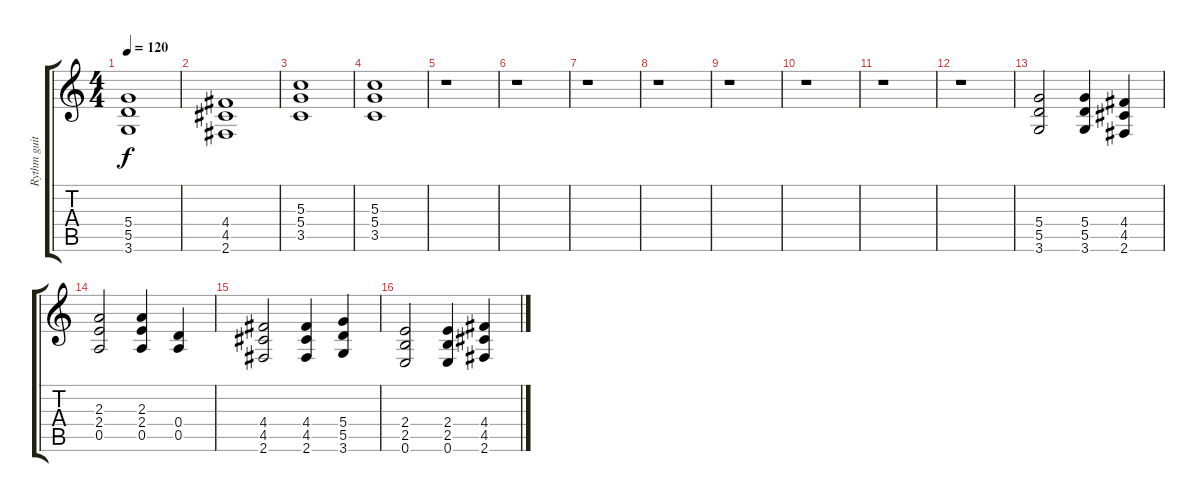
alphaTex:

\track ("Rythm guitar" "Rythm guit") {instrument distortionguitar}
\staff {score tabs}
\tuning (E4 B3 G3 D3 A2 E2) {hide}
\ts (4 4)
\tempo 120
\clef g2
\ks c
(5.4 5.5 3.6).1{dy f} |
(4.4 4.5 2.6).1 |
(5.3 5.4 3.5).1 |
(5.3 5.4 3.5).1 |
r.1 |
r.1 |
r.1 |
r.1 |
r.1 |
r.1 |
r.1 |
r.1 |
(5.4 5.5 3.6).2 (5.4 5.5 3.6).4 (4.4 4.5 2.6).4 |
(2.3 2.4 0.5).2 (2.3 2.4 0.5).4 (0.4 0.5).4 |
(4.4 4.5 2.6).2 (4.4 4.5 2.6).4 (5.4 5.5 3.6).4 |
(2.4 2.5 0.6).2 (2.4 2.5 0.6).4 (4.4 4.5 2.6).4
